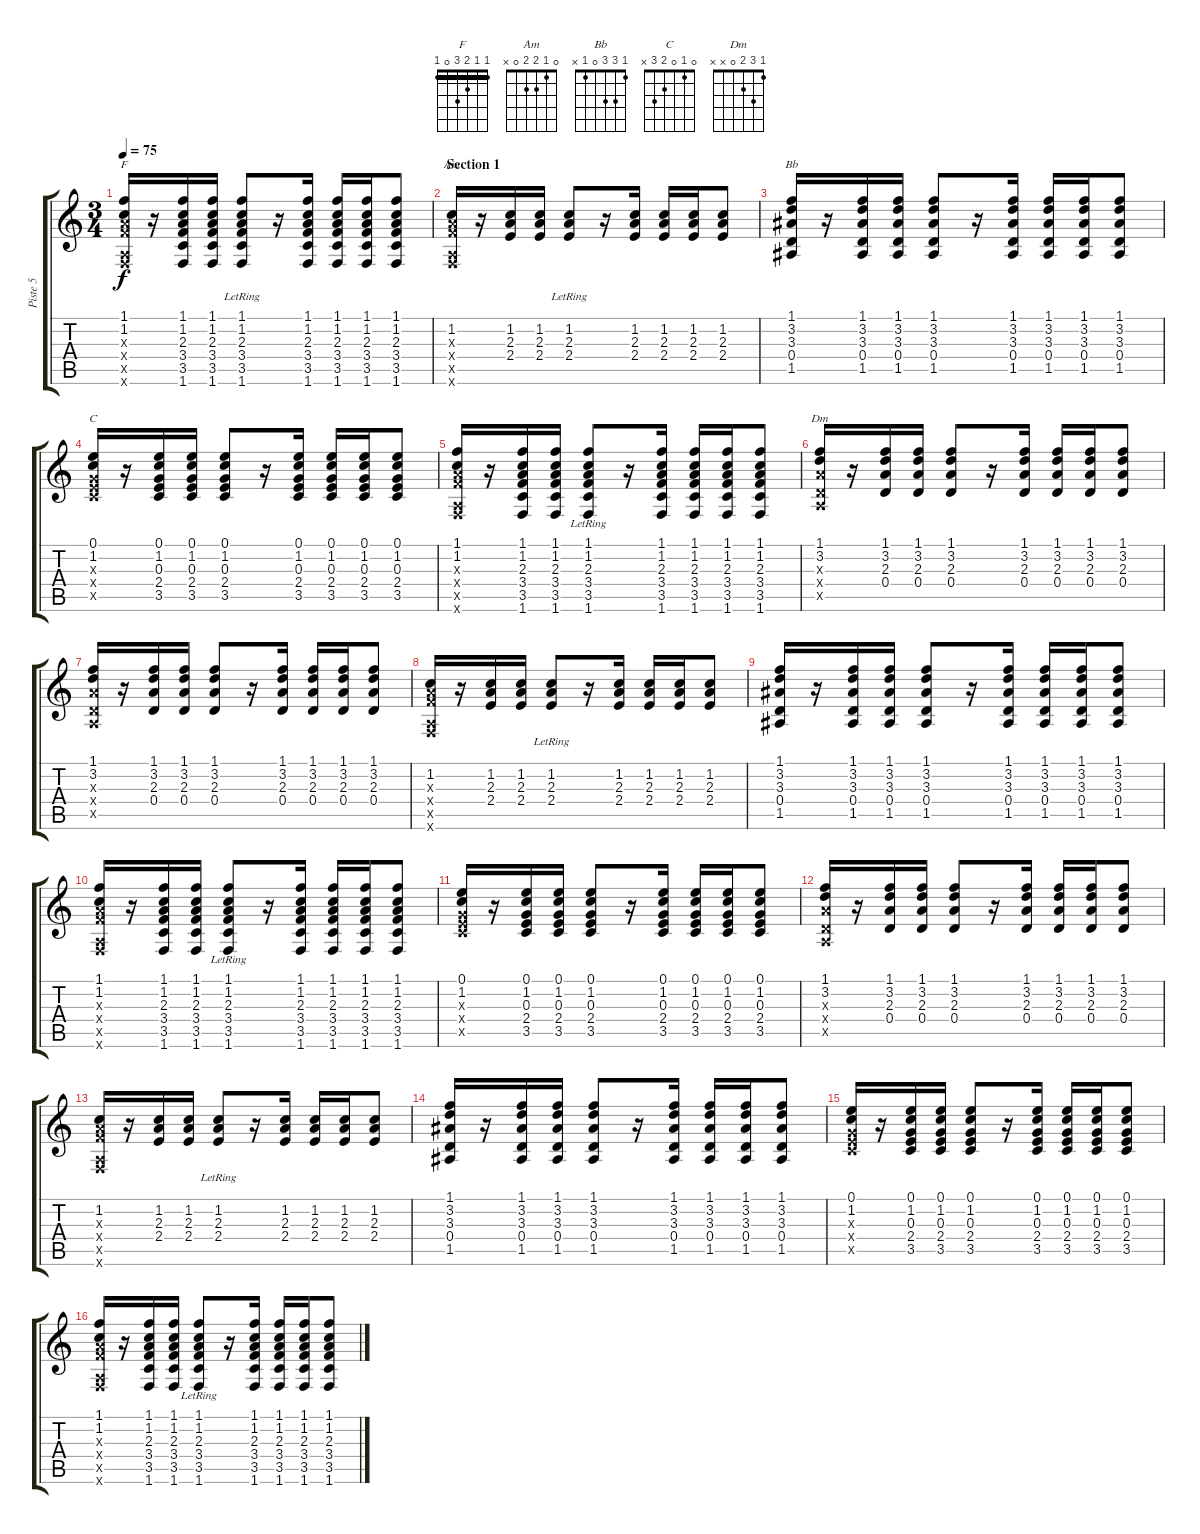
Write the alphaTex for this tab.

\track ("Piste 5" "Piste 5") {instrument acousticguitarsteel}
\staff {score tabs}
\tuning (E4 B3 G3 D3 A2 E2) {hide}
\chord ("F" 1 1 2 3 0 1) {barre 1}
\chord ("Am" 0 1 2 2 0 x)
\chord ("Bb" 1 3 3 0 1 x)
\chord ("C" 0 1 0 2 3 x)
\chord ("Dm" 1 3 2 0 x x)
\ts (3 4)
\tempo 75
\clef g2
\ks c
(1.1 1.2 2.3{x} 3.4{x} 0.5{x} 1.6{x}).16{ch "F" dy f instrument acousticguitarsteel} r.16 (1.1 1.2 2.3 3.4 3.5 1.6).16 (1.1 1.2 2.3 3.4 3.5 1.6).16 (1.1{lr} 1.2{lr} 2.3{lr} 3.4{lr} 3.5 1.6{lr}).8 r.16 (1.1 1.2 2.3 3.4 3.5 1.6).16 (1.1 1.2 2.3 3.4 3.5 1.6).16 (1.1 1.2 2.3 3.4 3.5 1.6).16 (1.1 1.2 2.3 3.4 3.5 1.6).8 |
\section ("" "Section 1")
(1.2 2.3{x} 3.4{x} 0.5{x} 1.6{x}).16{ch "Am"} r.16 (1.2 2.3 2.4).16 (1.2 2.3 2.4).16 (1.2{lr} 2.3{lr} 2.4{lr}).8 r.16 (1.2 2.3 2.4).16 (1.2 2.3 2.4).16 (1.2 2.3 2.4).16 (1.2 2.3 2.4).8 |
(1.1 3.2 3.3 0.4 1.5).16{ch "Bb"} r.16 (1.1 3.2 3.3 0.4 1.5).16 (1.1 3.2 3.3 0.4 1.5).16 (1.1 3.2 3.3 0.4 1.5).8 r.16 (1.1 3.2 3.3 0.4 1.5).16 (1.1 3.2 3.3 0.4 1.5).16 (1.1 3.2 3.3 0.4 1.5).16 (1.1 3.2 3.3 0.4 1.5).8 |
(0.1 1.2 0.3{x} 2.4{x} 3.5{x}).16{ch "C"} r.16 (0.1 1.2 0.3 2.4 3.5).16 (0.1 1.2 0.3 2.4 3.5).16 (0.1 1.2 0.3 2.4 3.5).8 r.16 (0.1 1.2 0.3 2.4 3.5).16 (0.1 1.2 0.3 2.4 3.5).16 (0.1 1.2 0.3 2.4 3.5).16 (0.1 1.2 0.3 2.4 3.5).8 |
(1.1 1.2 2.3{x} 3.4{x} 0.5{x} 1.6{x}).16 r.16 (1.1 1.2 2.3 3.4 3.5 1.6).16 (1.1 1.2 2.3 3.4 3.5 1.6).16 (1.1{lr} 1.2{lr} 2.3{lr} 3.4{lr} 3.5 1.6{lr}).8 r.16 (1.1 1.2 2.3 3.4 3.5 1.6).16 (1.1 1.2 2.3 3.4 3.5 1.6).16 (1.1 1.2 2.3 3.4 3.5 1.6).16 (1.1 1.2 2.3 3.4 3.5 1.6).8 |
(1.1 3.2 2.3{x} 0.4{x} 0.5{x}).16{ch "Dm"} r.16 (1.1 3.2 2.3 0.4).16 (1.1 3.2 2.3 0.4).16 (1.1 3.2 2.3 0.4).8 r.16 (1.1 3.2 2.3 0.4).16 (1.1 3.2 2.3 0.4).16 (1.1 3.2 2.3 0.4).16 (1.1 3.2 2.3 0.4).8 |
(1.1 3.2 2.3{x} 0.4{x} 0.5{x}).16 r.16 (1.1 3.2 2.3 0.4).16 (1.1 3.2 2.3 0.4).16 (1.1 3.2 2.3 0.4).8 r.16 (1.1 3.2 2.3 0.4).16 (1.1 3.2 2.3 0.4).16 (1.1 3.2 2.3 0.4).16 (1.1 3.2 2.3 0.4).8 |
(1.2 2.3{x} 3.4{x} 0.5{x} 1.6{x}).16 r.16 (1.2 2.3 2.4).16 (1.2 2.3 2.4).16 (1.2{lr} 2.3{lr} 2.4{lr}).8 r.16 (1.2 2.3 2.4).16 (1.2 2.3 2.4).16 (1.2 2.3 2.4).16 (1.2 2.3 2.4).8 |
(1.1 3.2 3.3 0.4 1.5).16 r.16 (1.1 3.2 3.3 0.4 1.5).16 (1.1 3.2 3.3 0.4 1.5).16 (1.1 3.2 3.3 0.4 1.5).8 r.16 (1.1 3.2 3.3 0.4 1.5).16 (1.1 3.2 3.3 0.4 1.5).16 (1.1 3.2 3.3 0.4 1.5).16 (1.1 3.2 3.3 0.4 1.5).8 |
(1.1 1.2 2.3{x} 3.4{x} 0.5{x} 1.6{x}).16 r.16 (1.1 1.2 2.3 3.4 3.5 1.6).16 (1.1 1.2 2.3 3.4 3.5 1.6).16 (1.1{lr} 1.2{lr} 2.3{lr} 3.4{lr} 3.5 1.6{lr}).8 r.16 (1.1 1.2 2.3 3.4 3.5 1.6).16 (1.1 1.2 2.3 3.4 3.5 1.6).16 (1.1 1.2 2.3 3.4 3.5 1.6).16 (1.1 1.2 2.3 3.4 3.5 1.6).8 |
(0.1 1.2 0.3{x} 2.4{x} 3.5{x}).16 r.16 (0.1 1.2 0.3 2.4 3.5).16 (0.1 1.2 0.3 2.4 3.5).16 (0.1 1.2 0.3 2.4 3.5).8 r.16 (0.1 1.2 0.3 2.4 3.5).16 (0.1 1.2 0.3 2.4 3.5).16 (0.1 1.2 0.3 2.4 3.5).16 (0.1 1.2 0.3 2.4 3.5).8 |
(1.1 3.2 2.3{x} 0.4{x} 0.5{x}).16 r.16 (1.1 3.2 2.3 0.4).16 (1.1 3.2 2.3 0.4).16 (1.1 3.2 2.3 0.4).8 r.16 (1.1 3.2 2.3 0.4).16 (1.1 3.2 2.3 0.4).16 (1.1 3.2 2.3 0.4).16 (1.1 3.2 2.3 0.4).8 |
(1.2 2.3{x} 3.4{x} 0.5{x} 1.6{x}).16 r.16 (1.2 2.3 2.4).16 (1.2 2.3 2.4).16 (1.2{lr} 2.3{lr} 2.4{lr}).8 r.16 (1.2 2.3 2.4).16 (1.2 2.3 2.4).16 (1.2 2.3 2.4).16 (1.2 2.3 2.4).8 |
(1.1 3.2 3.3 0.4 1.5).16 r.16 (1.1 3.2 3.3 0.4 1.5).16 (1.1 3.2 3.3 0.4 1.5).16 (1.1 3.2 3.3 0.4 1.5).8 r.16 (1.1 3.2 3.3 0.4 1.5).16 (1.1 3.2 3.3 0.4 1.5).16 (1.1 3.2 3.3 0.4 1.5).16 (1.1 3.2 3.3 0.4 1.5).8 |
(0.1 1.2 0.3{x} 2.4{x} 3.5{x}).16 r.16 (0.1 1.2 0.3 2.4 3.5).16 (0.1 1.2 0.3 2.4 3.5).16 (0.1 1.2 0.3 2.4 3.5).8 r.16 (0.1 1.2 0.3 2.4 3.5).16 (0.1 1.2 0.3 2.4 3.5).16 (0.1 1.2 0.3 2.4 3.5).16 (0.1 1.2 0.3 2.4 3.5).8 |
(1.1 1.2 2.3{x} 3.4{x} 0.5{x} 1.6{x}).16 r.16 (1.1 1.2 2.3 3.4 3.5 1.6).16 (1.1 1.2 2.3 3.4 3.5 1.6).16 (1.1{lr} 1.2{lr} 2.3{lr} 3.4{lr} 3.5 1.6{lr}).8 r.16 (1.1 1.2 2.3 3.4 3.5 1.6).16 (1.1 1.2 2.3 3.4 3.5 1.6).16 (1.1 1.2 2.3 3.4 3.5 1.6).16 (1.1 1.2 2.3 3.4 3.5 1.6).8
